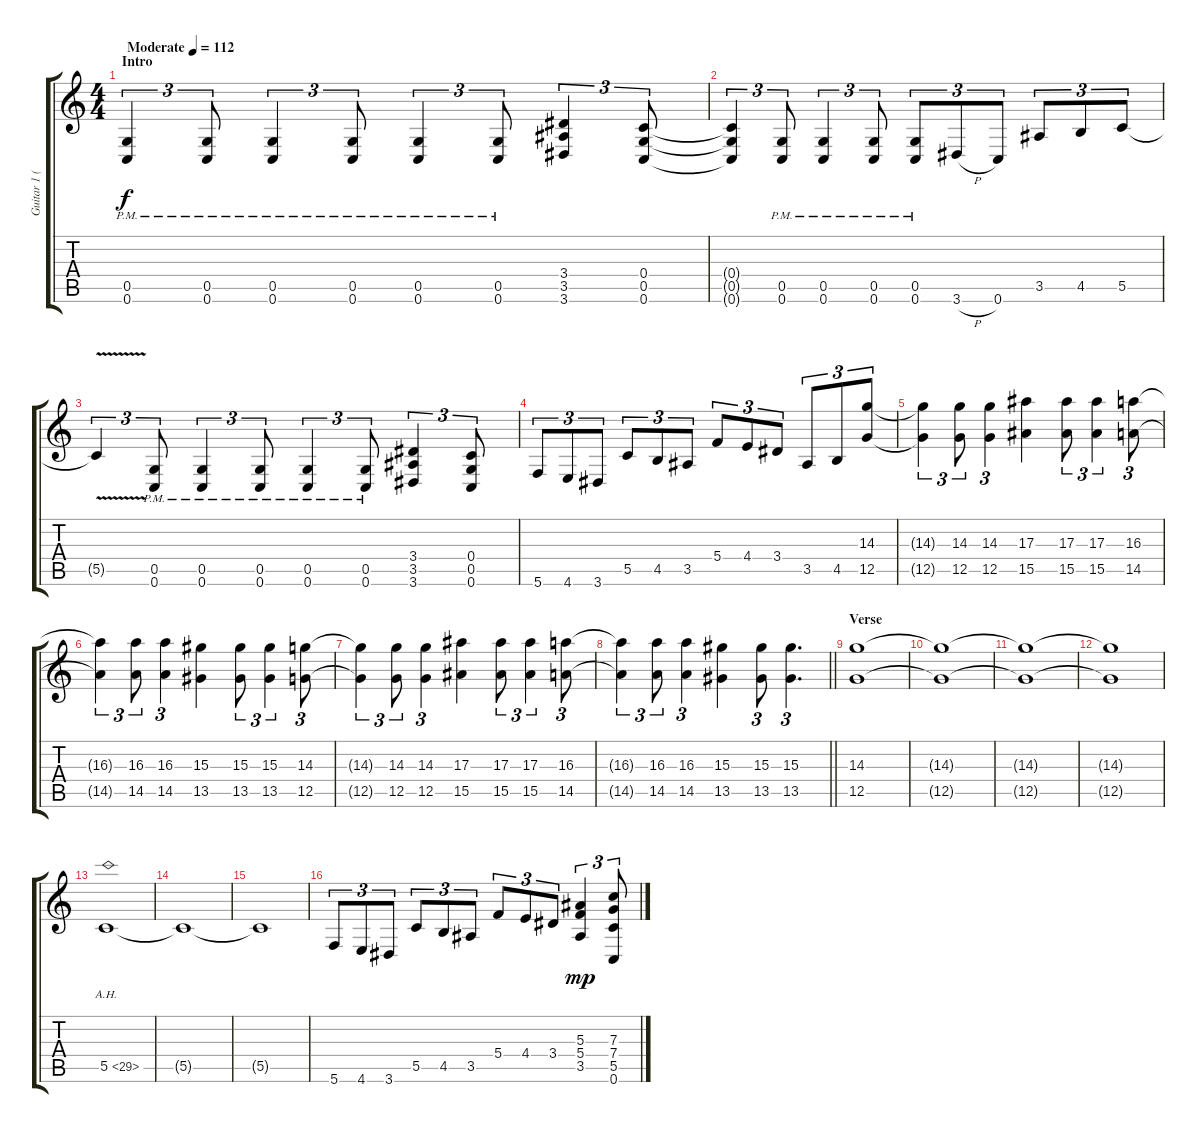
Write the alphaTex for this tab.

\track ("Guitar 1 (Dan Jacobs)" "Guitar 1 (") {instrument distortionguitar}
\staff {score tabs}
\tuning (D4 A3 F3 C3 G2 C2) {hide}
\ts (4 4)
\section ("" "Intro")
\tempo (112 "Moderate")
\clef g2
\ks c
(0.5{pm} 0.6{pm}).4{tu (3 2) dy f instrument distortionguitar} (0.5{pm} 0.6{pm}).8{tu (3 2)} (0.5{pm} 0.6{pm}).4{tu (3 2)} (0.5{pm} 0.6{pm}).8{tu (3 2)} (0.5{pm} 0.6{pm}).4{tu (3 2)} (0.5{pm} 0.6{pm}).8{tu (3 2)} (3.4 3.5 3.6).4{tu (3 2)} (0.4 0.5 0.6).8{tu (3 2)} |
(0.4{t} 0.5{t} 0.6{t}).4{tu (3 2)} (0.5{pm} 0.6{pm}).8{tu (3 2)} (0.5{pm} 0.6{pm}).4{tu (3 2)} (0.5{pm} 0.6{pm}).8{tu (3 2)} (0.5{pm} 0.6{pm}).8{tu (3 2)} 3.6{h}.8{tu (3 2)} 0.6.8{tu (3 2)} 3.5.8{tu (3 2)} 4.5.8{tu (3 2)} 5.5.8{tu (3 2)} |
5.5{v t}.4{tu (3 2)} (0.5{pm} 0.6{pm}).8{tu (3 2)} (0.5{pm} 0.6{pm}).4{tu (3 2)} (0.5{pm} 0.6{pm}).8{tu (3 2)} (0.5{pm} 0.6{pm}).4{tu (3 2)} (0.5{pm} 0.6{pm}).8{tu (3 2)} (3.4 3.5 3.6).4{tu (3 2)} (0.4 0.5 0.6).8{tu (3 2)} |
5.6.8{tu (3 2)} 4.6.8{tu (3 2)} 3.6.8{tu (3 2)} 5.5.8{tu (3 2)} 4.5.8{tu (3 2)} 3.5.8{tu (3 2)} 5.4.8{tu (3 2)} 4.4.8{tu (3 2)} 3.4.8{tu (3 2)} 3.5.8{tu (3 2)} 4.5.8{tu (3 2)} (14.3 12.5).8{tu (3 2)} |
(14.3{t} 12.5{t}).4{tu (3 2)} (14.3 12.5).8{tu (3 2)} (14.3 12.5).4{tu (3 2)} (17.3 15.5).4 (17.3 15.5).8{tu (3 2)} (17.3 15.5).4{tu (3 2)} (16.3 14.5).8{tu (3 2)} |
(16.3{t} 14.5{t}).4{tu (3 2)} (16.3 14.5).8{tu (3 2)} (16.3 14.5).4{tu (3 2)} (15.3 13.5).4 (15.3 13.5).8{tu (3 2)} (15.3 13.5).4{tu (3 2)} (14.3 12.5).8{tu (3 2)} |
(14.3{t} 12.5{t}).4{tu (3 2)} (14.3 12.5).8{tu (3 2)} (14.3 12.5).4{tu (3 2)} (17.3 15.5).4 (17.3 15.5).8{tu (3 2)} (17.3 15.5).4{tu (3 2)} (16.3 14.5).8{tu (3 2)} |
\barLineRight lightlight
(16.3{t} 14.5{t}).4{tu (3 2)} (16.3 14.5).8{tu (3 2)} (16.3 14.5).4{tu (3 2)} (15.3 13.5).4 (15.3 13.5).8{tu (3 2)} (15.3 13.5).4{d tu (3 2)} |
\section ("" "Verse")
(14.3 12.5).1{volume 3} |
(14.3{t} 12.5{t}).1 |
(14.3{t} 12.5{t}).1 |
(14.3{t} 12.5{t}).1 |
5.5{ah 24}.1{volume 7} |
5.5{t}.1 |
5.5{t}.1 |
5.6.8{tu (3 2) volume 10} 4.6.8{tu (3 2)} 3.6.8{tu (3 2)} 5.5.8{tu (3 2)} 4.5.8{tu (3 2)} 3.5.8{tu (3 2)} 5.4.8{tu (3 2)} 4.4.8{tu (3 2)} 3.4.8{tu (3 2)} (5.3 5.4 3.5).4{tu (3 2) dy mp} (7.3 7.4 5.5 0.6).8{tu (3 2)}
